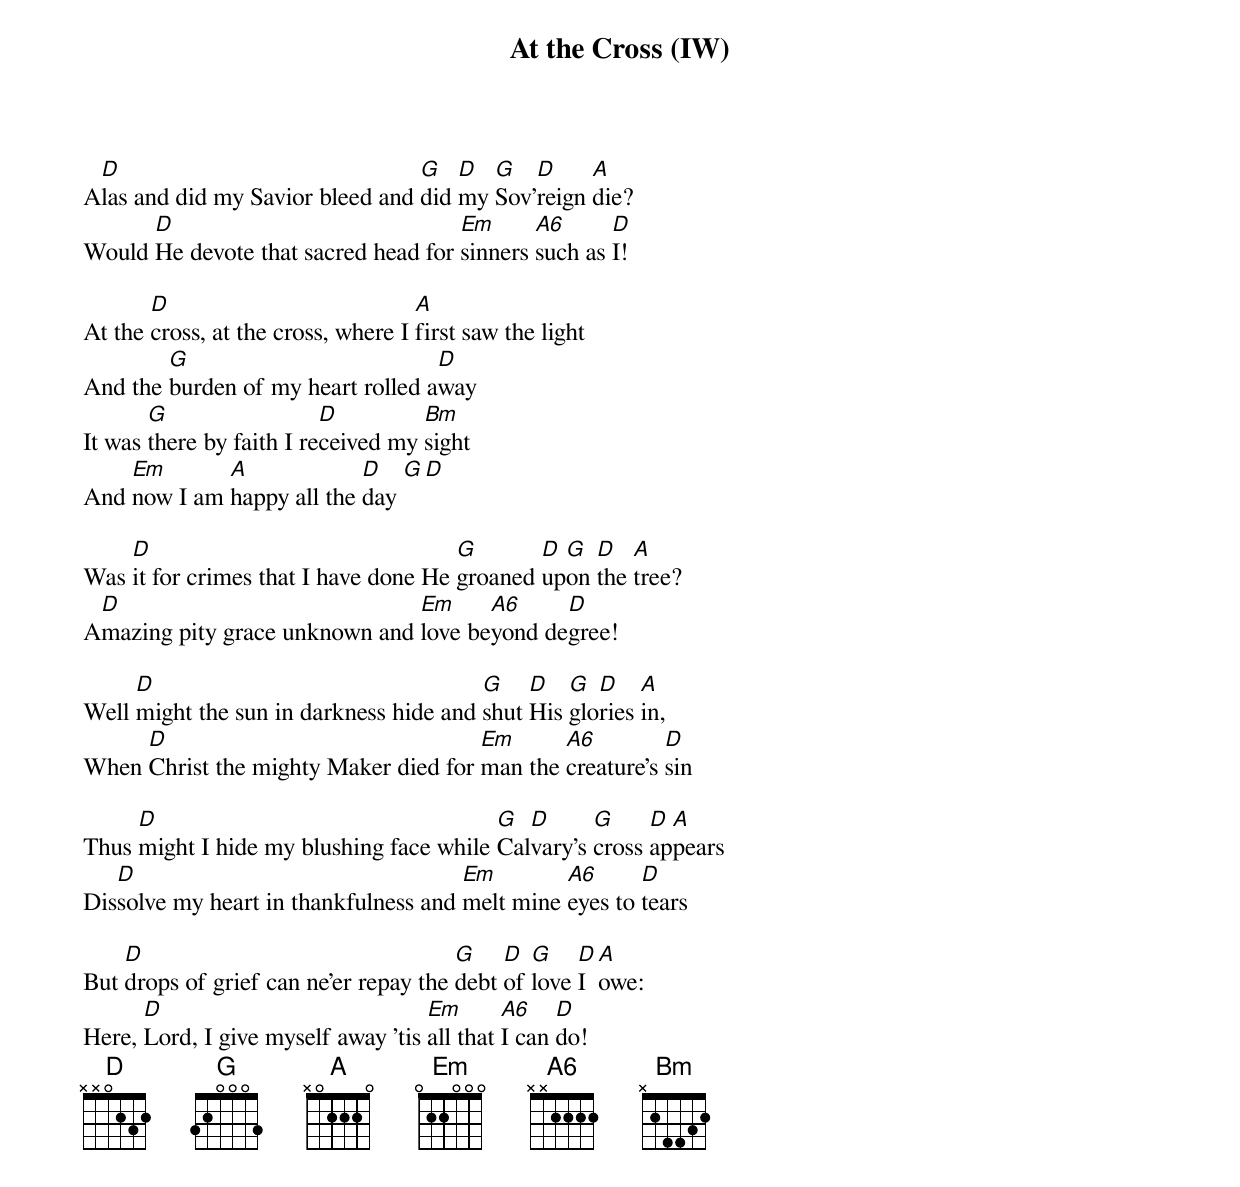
{title: At the Cross (IW)}
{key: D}
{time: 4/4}
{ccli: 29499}
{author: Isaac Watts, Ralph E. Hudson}
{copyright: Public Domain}

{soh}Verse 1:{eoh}
A[D]las and did my Savior bleed and [G]did [D]my [G]Sov'[D]reign [A]die?
Would [D]He devote that sacred head for [Em]sinners [A6]such as [D]I!

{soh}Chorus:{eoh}
At the [D]cross, at the cross, where I [A]first saw the light
And the [G]burden of my heart rolled a[D]way
It was [G]there by faith I re[D]ceived my [Bm]sight
And [Em]now I am [A]happy all the [D]day [G][D]

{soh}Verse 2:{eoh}
Was [D]it for crimes that I have done He [G]groaned [D]up[G]on [D]the [A]tree?
A[D]mazing pity grace unknown and [Em]love be[A6]yond de[D]gree!

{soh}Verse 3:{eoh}
Well [D]might the sun in darkness hide and [G]shut [D]His [G]glo[D]ries [A]in,
When [D]Christ the mighty Maker died for [Em]man the [A6]creature's [D]sin

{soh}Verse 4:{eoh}
Thus [D]might I hide my blushing face while [G]Cal[D]vary's [G]cross [D]ap[A]pears
Dis[D]solve my heart in thankfulness and [Em]melt mine [A6]eyes to [D]tears

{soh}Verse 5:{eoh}
But [D]drops of grief can ne'er repay the [G]debt [D]of [G]love [D]I [A]owe:
Here, [D]Lord, I give myself away 'tis [Em]all that [A6]I can [D]do!
